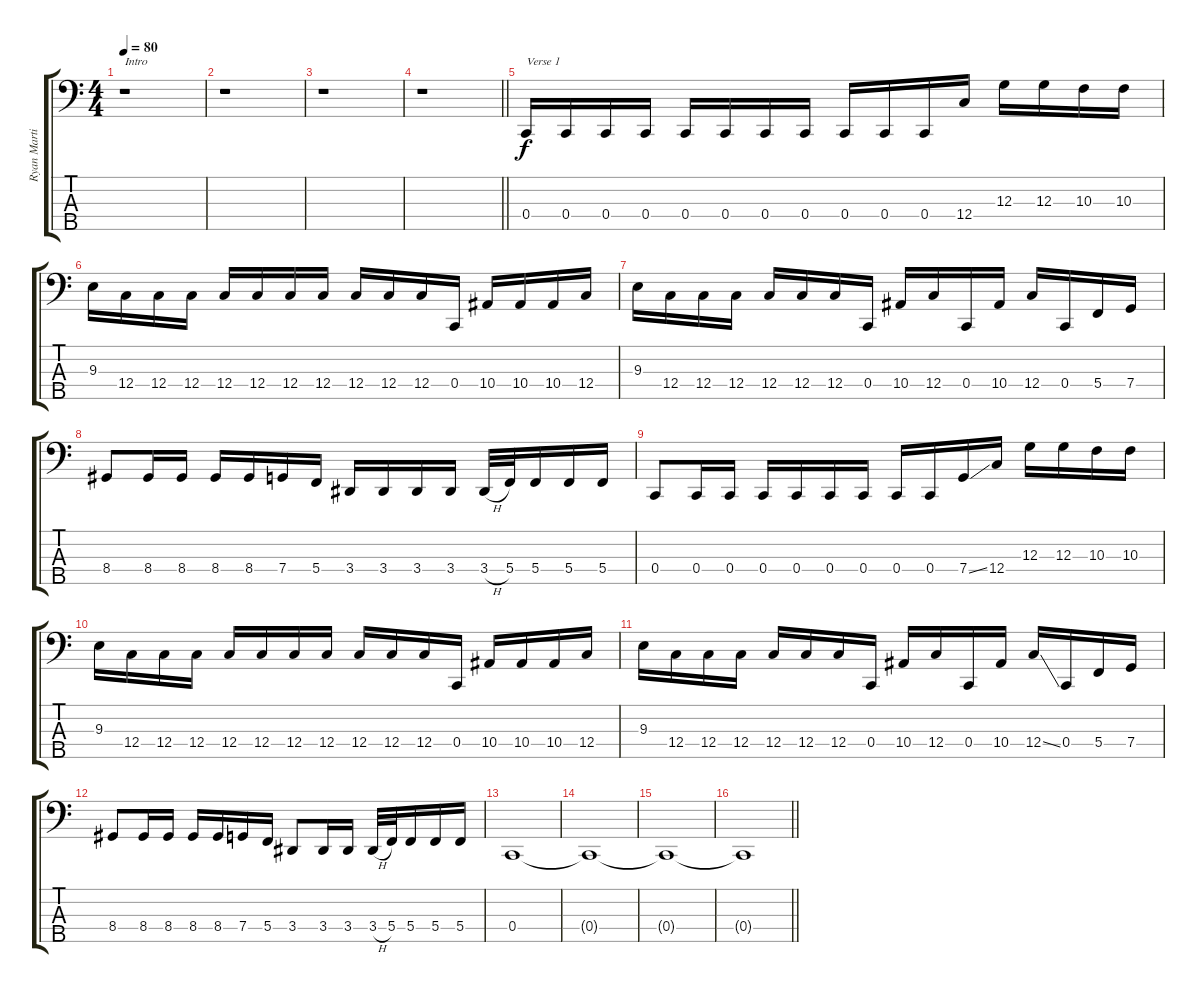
\track ("Ryan Martinie" "Ryan Marti") {instrument electricbassfinger}
\staff {score tabs}
\tuning (F2 C2 G1 C1 G0) {hide}
\ts (4 4)
\tempo 80
\clef f4
\ks c
r.1{txt "Intro" dy f instrument electricbassfinger} |
r.1 |
r.1 |
\barLineRight lightlight
r.1 |
0.4.16{txt "Verse 1"} 0.4.16 0.4.16 0.4.16 0.4.16 0.4.16 0.4.16 0.4.16 0.4.16 0.4.16 0.4.16 12.4.16 12.3.16 12.3.16 10.3.16 10.3.16 |
9.3.16 12.4.16 12.4.16 12.4.16 12.4.16 12.4.16 12.4.16 12.4.16 12.4.16 12.4.16 12.4.16 0.4.16 10.4.16 10.4.16 10.4.16 12.4.16 |
9.3.16 12.4.16 12.4.16 12.4.16 12.4.16 12.4.16 12.4.16 0.4.16 10.4.16 12.4.16 0.4.16 10.4.16 12.4.16 0.4.16 5.4.16 7.4.16 |
8.4.8 8.4.16 8.4.16 8.4.16 8.4.16 7.4.16 5.4.16 3.4.16 3.4.16 3.4.16 3.4.16 3.4{h}.32 5.4.32 5.4.16 5.4.16 5.4.16 |
0.4.8 0.4.16 0.4.16 0.4.16 0.4.16 0.4.16 0.4.16 0.4.16 0.4.16 7.4{ss}.16 12.4.16 12.3.16 12.3.16 10.3.16 10.3.16 |
9.3.16 12.4.16 12.4.16 12.4.16 12.4.16 12.4.16 12.4.16 12.4.16 12.4.16 12.4.16 12.4.16 0.4.16 10.4.16 10.4.16 10.4.16 12.4.16 |
9.3.16 12.4.16 12.4.16 12.4.16 12.4.16 12.4.16 12.4.16 0.4.16 10.4.16 12.4.16 0.4.16 10.4.16 12.4{ss}.16 0.4.16 5.4.16 7.4.16 |
8.4.8 8.4.16 8.4.16 8.4.16 8.4.16 7.4.16 5.4.16 3.4.8 3.4.16 3.4.16 3.4{h}.32 5.4.32 5.4.16 5.4.16 5.4.16 |
0.4.1 |
0.4{t}.1 |
0.4{t}.1 |
\barLineRight lightlight
0.4{t}.1
